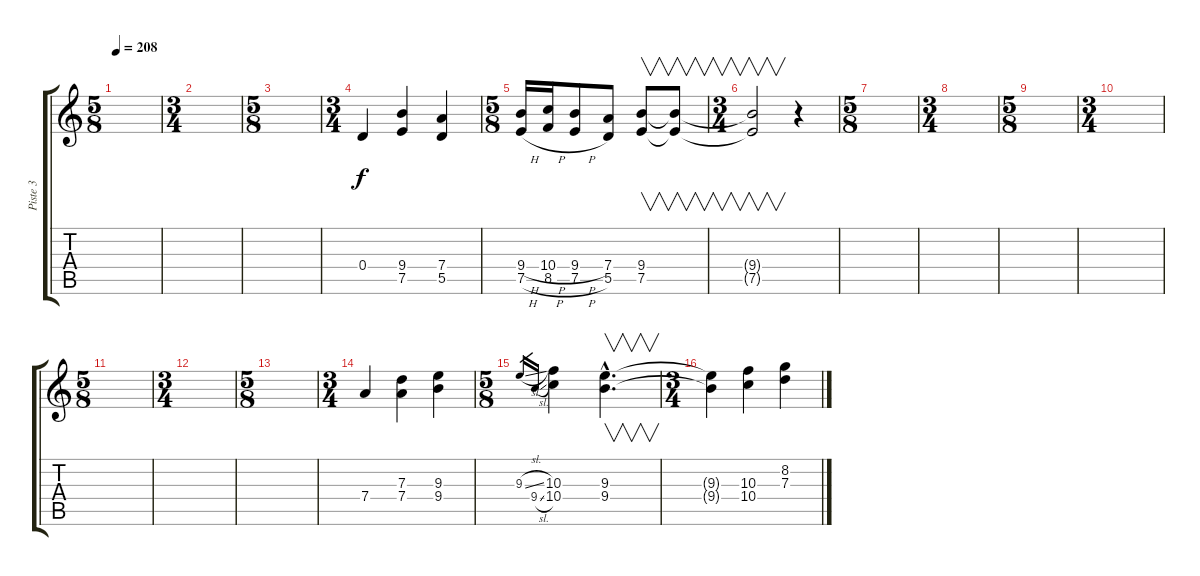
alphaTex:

\track ("Piste 3" "Piste 3") {instrument electricguitarclean}
\staff {score tabs}
\tuning (E4 B3 G3 D3 A2 E2) {hide}
\ts (5 8)
\tempo 208
\clef g2
\ks c
|
\ts (3 4)
|
\ts (5 8)
|
\ts (3 4)
0.4.4 (9.4 7.5).4 (7.4 5.5).4 |
\ts (5 8)
(9.4{h} 7.5{h}).16 (10.4{h} 8.5{h}).16 (9.4{h} 7.5{h}).8 (7.4 5.5).8 (9.4 7.5).8{v} (9.4{t} 7.5{t}).8{v} |
\ts (3 4)
(9.4{t} 7.5{t}).2{v} r.4 |
\ts (5 8)
|
\ts (3 4)
|
\ts (5 8)
|
\ts (3 4)
|
\ts (5 8)
|
\ts (3 4)
|
\ts (5 8)
|
\ts (3 4)
7.4.4 (7.3 7.4).4 (9.3 9.4).4 |
\ts (5 8)
9.3{sl}.16{gr} 9.4{sl}.16{gr} (10.3 10.4).4 (9.3{hac} 9.4{hac}).4{v d} |
\ts (3 4)
(9.3{t} 9.4{t}).4 (10.3 10.4).4 (8.2 7.3).4
